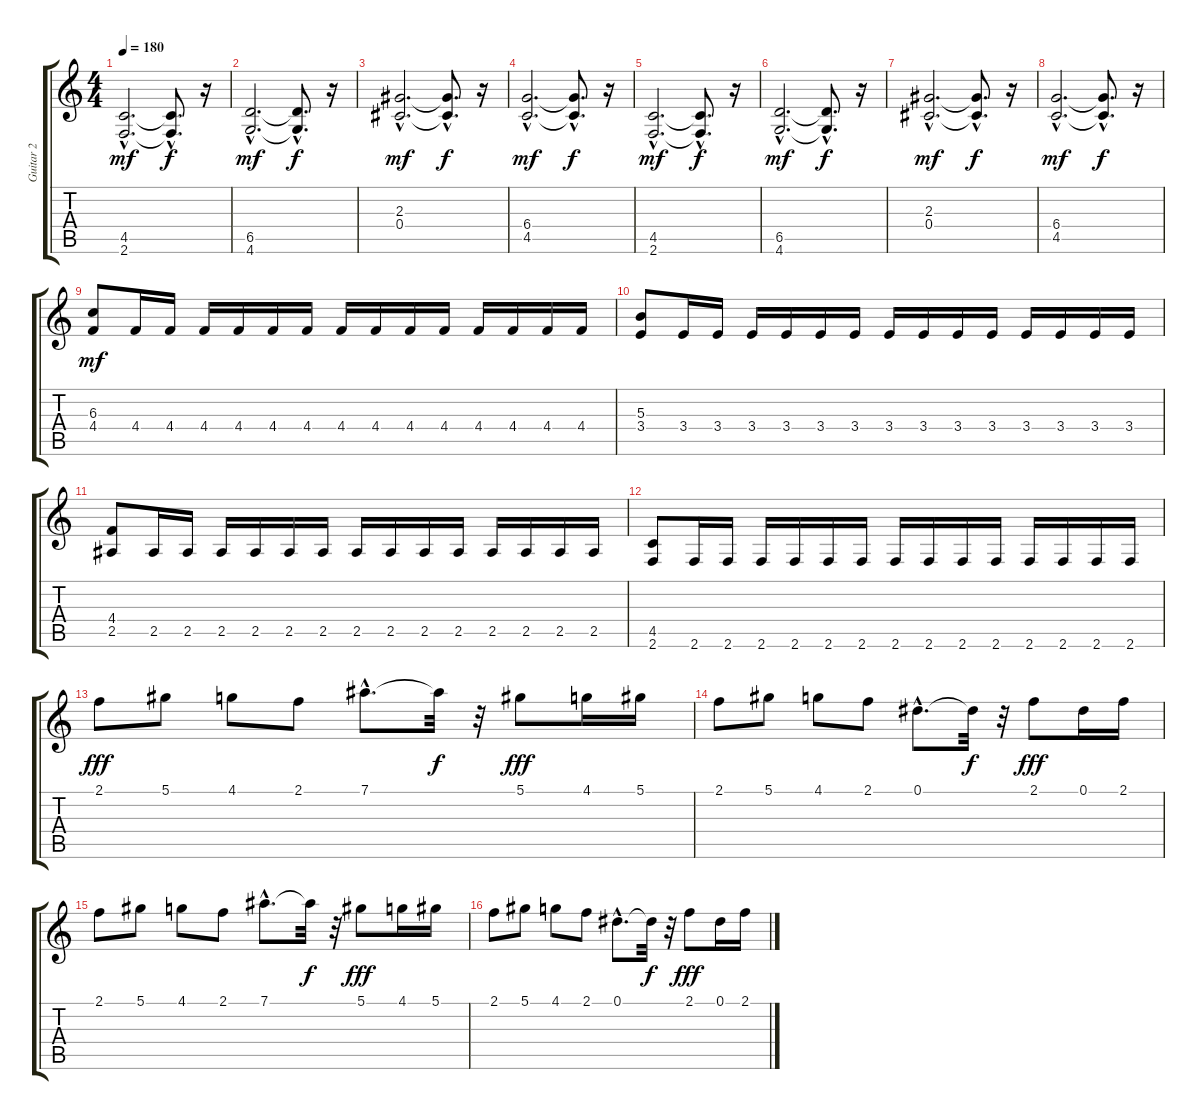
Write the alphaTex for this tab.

\track ("Guitar 2" "Guitar 2") {instrument distortionguitar}
\staff {score tabs}
\tuning (Eb4 Bb3 Gb3 Db3 Ab2 Eb2) {hide}
\ts (4 4)
\tempo 180
\clef g2
\ks c
(4.5{hac} 2.6{hac}).2{d dy mf} (4.5{hac t} 2.6{hac t}).8{d dy f} r.16 |
(6.5{hac} 4.6{hac}).2{d dy mf} (6.5{hac t} 4.6{hac t}).8{d dy f} r.16 |
(2.3{hac} 0.4{hac}).2{d dy mf} (2.3{hac t} 0.4{hac t}).8{d dy f} r.16 |
(6.4{hac} 4.5{hac}).2{d dy mf} (6.4{hac t} 4.5{hac t}).8{d dy f} r.16 |
(4.5{hac} 2.6{hac}).2{d dy mf} (4.5{hac t} 2.6{hac t}).8{d dy f} r.16 |
(6.5{hac} 4.6{hac}).2{d dy mf} (6.5{hac t} 4.6{hac t}).8{d dy f} r.16 |
(2.3{hac} 0.4{hac}).2{d dy mf} (2.3{hac t} 0.4{hac t}).8{d dy f} r.16 |
(6.4{hac} 4.5{hac}).2{d dy mf} (6.4{hac t} 4.5{hac t}).8{d dy f} r.16 |
(6.3 4.4).8{dy mf} 4.4.16 4.4.16 4.4.16 4.4.16 4.4.16 4.4.16 4.4.16 4.4.16 4.4.16 4.4.16 4.4.16 4.4.16 4.4.16 4.4.16 |
(5.3 3.4).8 3.4.16 3.4.16 3.4.16 3.4.16 3.4.16 3.4.16 3.4.16 3.4.16 3.4.16 3.4.16 3.4.16 3.4.16 3.4.16 3.4.16 |
(4.4 2.5).8 2.5.16 2.5.16 2.5.16 2.5.16 2.5.16 2.5.16 2.5.16 2.5.16 2.5.16 2.5.16 2.5.16 2.5.16 2.5.16 2.5.16 |
(4.5 2.6).8 2.6.16 2.6.16 2.6.16 2.6.16 2.6.16 2.6.16 2.6.16 2.6.16 2.6.16 2.6.16 2.6.16 2.6.16 2.6.16 2.6.16 |
2.1.8{dy fff} 5.1.8 4.1.8 2.1.8 7.1{hac}.8{d} 7.1{t}.32{dy f} r.32 5.1.8{dy fff} 4.1.16 5.1.16 |
2.1.8 5.1.8 4.1.8 2.1.8 0.1{hac}.8{d} 0.1{t}.32{dy f} r.32 2.1.8{dy fff} 0.1.16 2.1.16 |
2.1.8 5.1.8 4.1.8 2.1.8 7.1{hac}.8{d} 7.1{t}.32{dy f} r.32 5.1.8{dy fff} 4.1.16 5.1.16 |
2.1.8 5.1.8 4.1.8 2.1.8 0.1{hac}.8{d} 0.1{t}.32{dy f} r.32 2.1.8{dy fff} 0.1.16 2.1.16
